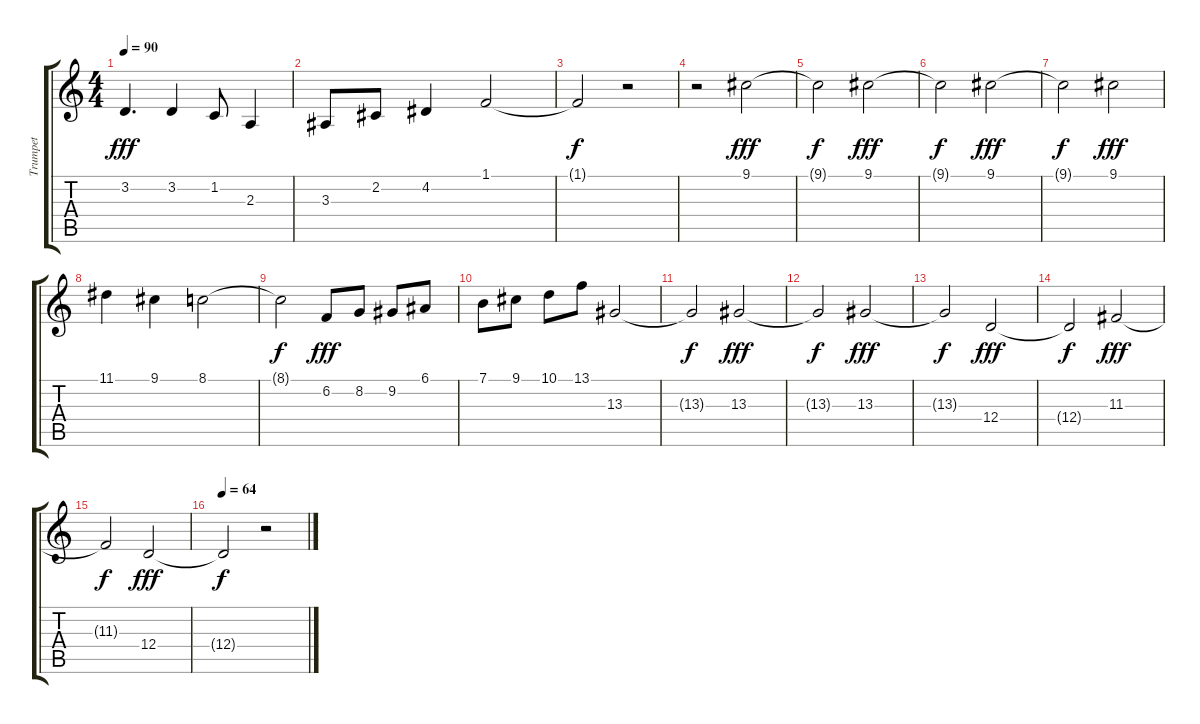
\track ("Trumpet" "Trumpet") {instrument trumpet}
\staff {score tabs}
\tuning (E4 B3 G3 D3 A2 E2) {hide}
\ts (4 4)
\tempo 90
\clef g2
\ks c
3.2.4{d dy fff} 3.2.4 1.2.8 2.3.4 |
3.3.8 2.2.8 4.2.4 1.1.2 |
1.1{t}.2{dy f} r.2 |
r.2 9.1.2{dy fff} |
9.1{t}.2{dy f} 9.1.2{dy fff} |
9.1{t}.2{dy f} 9.1.2{dy fff} |
9.1{t}.2{dy f} 9.1.2{dy fff} |
11.1.4 9.1.4 8.1.2 |
8.1{t}.2{dy f} 6.2.8{dy fff} 8.2.8 9.2.8 6.1.8 |
7.1.8 9.1.8 10.1.8 13.1.8 13.3.2 |
13.3{t}.2{dy f} 13.3.2{dy fff} |
13.3{t}.2{dy f} 13.3.2{dy fff} |
13.3{t}.2{dy f} 12.4.2{dy fff} |
12.4{t}.2{dy f} 11.3.2{dy fff} |
11.3{t}.2{dy f} 12.4.2{dy fff} |
\tempo 64
12.4{t}.2{dy f} r.2
